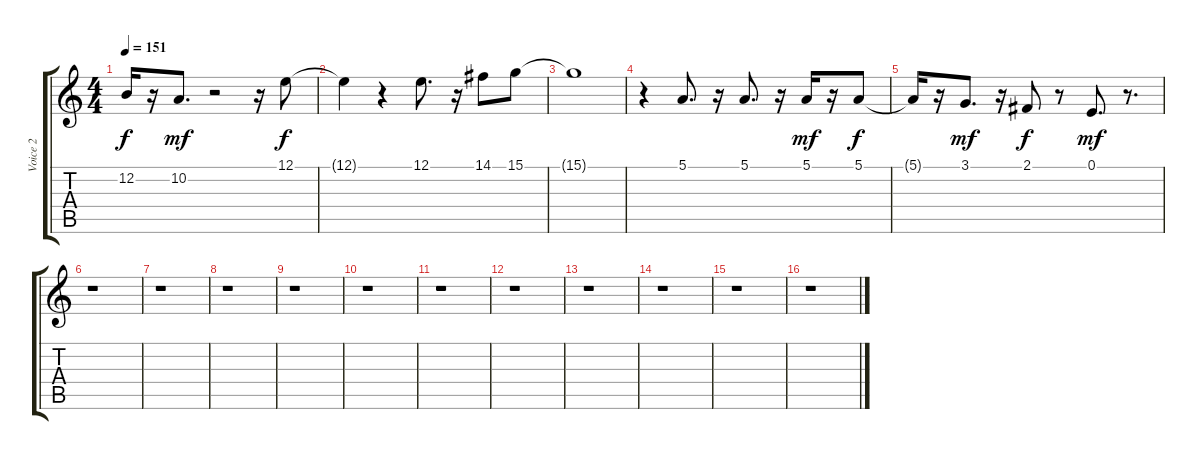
\track ("Voice 2" "Voice 2") {instrument stringensemble1}
\staff {score tabs}
\tuning (E4 B3 G3 D3 A2 E2) {hide}
\ts (4 4)
\tempo 151
\clef g2
\ks c
12.2{t}.16{dy f} r.16 10.2.8{d dy mf} r.2 r.16 12.1.8{dy f} |
12.1{t}.4 r.4 12.1.8{d} r.16 14.1.8 15.1.8 |
15.1{t}.1 |
r.4 5.1.8{d} r.16 5.1.8{d} r.16 5.1.16{dy mf} r.16 5.1.8{dy f} |
5.1{t}.16 r.16 3.1.8{d dy mf} r.16 2.1.8{dy f} r.8 0.1.8{d dy mf} r.8{d} |
r.1 |
r.1 |
r.1 |
r.1 |
r.1 |
r.1 |
r.1 |
r.1 |
r.1 |
r.1 |
r.1
